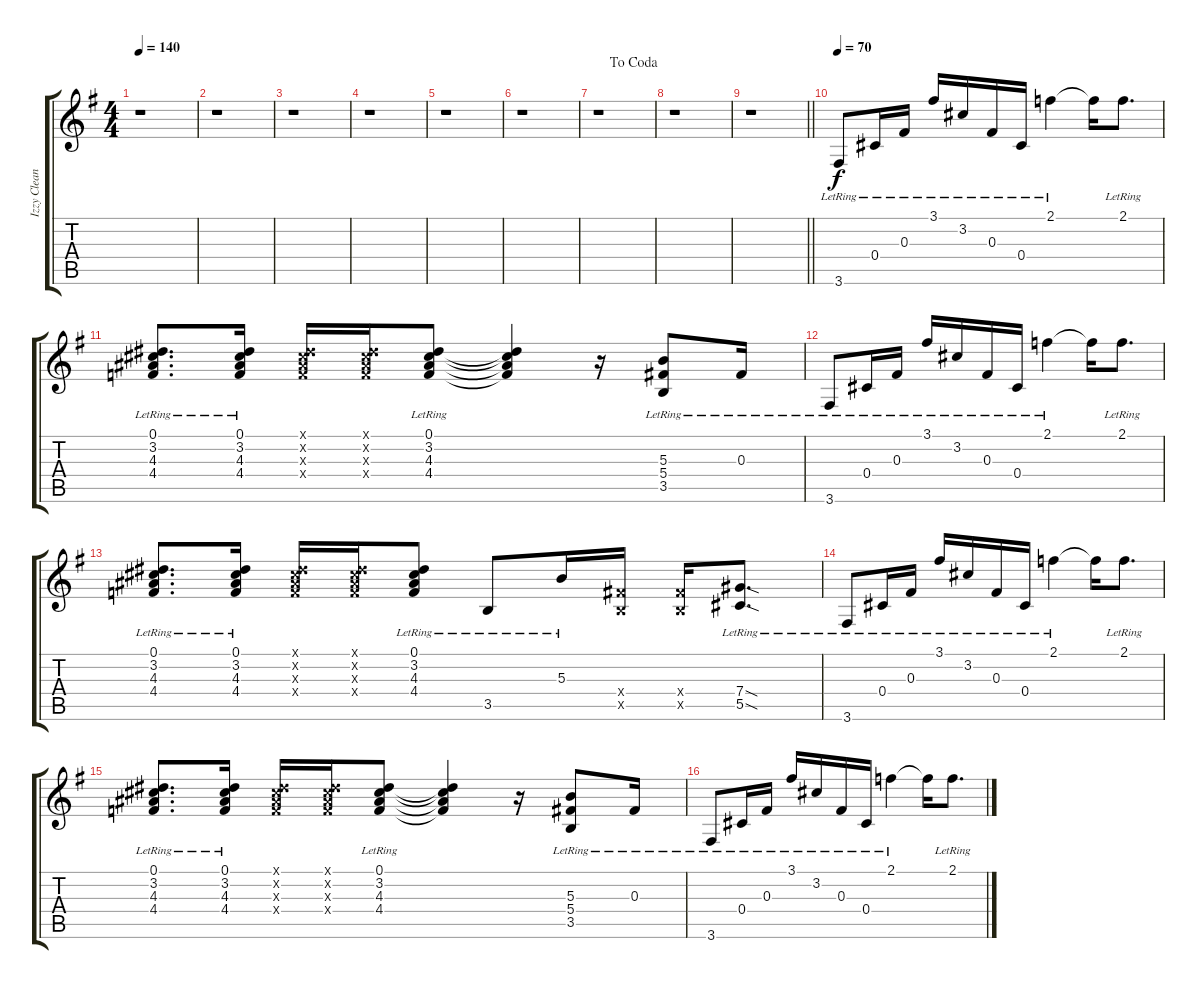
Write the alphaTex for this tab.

\track ("Izzy Clean" "Izzy Clean") {instrument electricguitarclean}
\staff {score tabs}
\tuning (Eb4 Bb3 Gb3 Db3 Ab2 Eb2) {hide}
\ts (4 4)
\tempo 140
\clef g2
\ks g
r.1{dy f} |
r.1 |
r.1 |
r.1 |
r.1 |
r.1 |
\jump dacoda
r.1 |
r.1 |
\barLineRight lightlight
r.1 |
\tempo 70
3.6{lr}.8 0.4{lr}.16 0.3{lr}.16 3.1{lr}.16 3.2{lr}.16 0.3{lr}.16 0.4{lr}.16 2.1{lr}.4 2.1{t}.16 2.1{lr}.8{d} |
(0.1{lr} 3.2{lr} 4.3{lr} 4.4{lr}).8{d} (0.1{lr} 3.2{lr} 4.3{lr} 4.4{lr}).16 (0.1{x} 3.2{x} 4.3{x} 4.4{x}).16 (0.1{x} 3.2{x} 4.3{x} 4.4{x}).16 (0.1{lr} 3.2{lr} 4.3{lr} 4.4{lr}).8 (0.1{t} 3.2{t} 4.3{t} 4.4{t}).4 r.16 (5.3{lr} 5.4{lr} 3.5{lr}).8 0.3{lr}.16 |
3.6{lr}.8 0.4{lr}.16 0.3{lr}.16 3.1{lr}.16 3.2{lr}.16 0.3{lr}.16 0.4{lr}.16 2.1{lr}.4 2.1{t}.16 2.1{lr}.8{d} |
(0.1{lr} 3.2{lr} 4.3{lr} 4.4{lr}).8{d} (0.1{lr} 3.2{lr} 4.3{lr} 4.4{lr}).16 (0.1{x} 3.2{x} 4.3{x} 4.4{x}).16 (0.1{x} 3.2{x} 4.3{x} 4.4{x}).16 (0.1{lr} 3.2{lr} 4.3{lr} 4.4{lr}).8 3.5{lr}.8 5.3{lr}.16 (5.4{x} 3.5{x}).16 (5.4{x} 3.5{x}).16 (7.4{sod lr} 5.5{sod lr}).8{d} |
3.6{lr}.8 0.4{lr}.16 0.3{lr}.16 3.1{lr}.16 3.2{lr}.16 0.3{lr}.16 0.4{lr}.16 2.1{lr}.4 2.1{t}.16 2.1{lr}.8{d} |
(0.1{lr} 3.2{lr} 4.3{lr} 4.4{lr}).8{d} (0.1{lr} 3.2{lr} 4.3{lr} 4.4{lr}).16 (0.1{x} 3.2{x} 4.3{x} 4.4{x}).16 (0.1{x} 3.2{x} 4.3{x} 4.4{x}).16 (0.1{lr} 3.2{lr} 4.3{lr} 4.4{lr}).8 (0.1{t} 3.2{t} 4.3{t} 4.4{t}).4 r.16 (5.3{lr} 5.4{lr} 3.5{lr}).8 0.3{lr}.16 |
3.6{lr}.8 0.4{lr}.16 0.3{lr}.16 3.1{lr}.16 3.2{lr}.16 0.3{lr}.16 0.4{lr}.16 2.1{lr}.4 2.1{t}.16 2.1{lr}.8{d}
